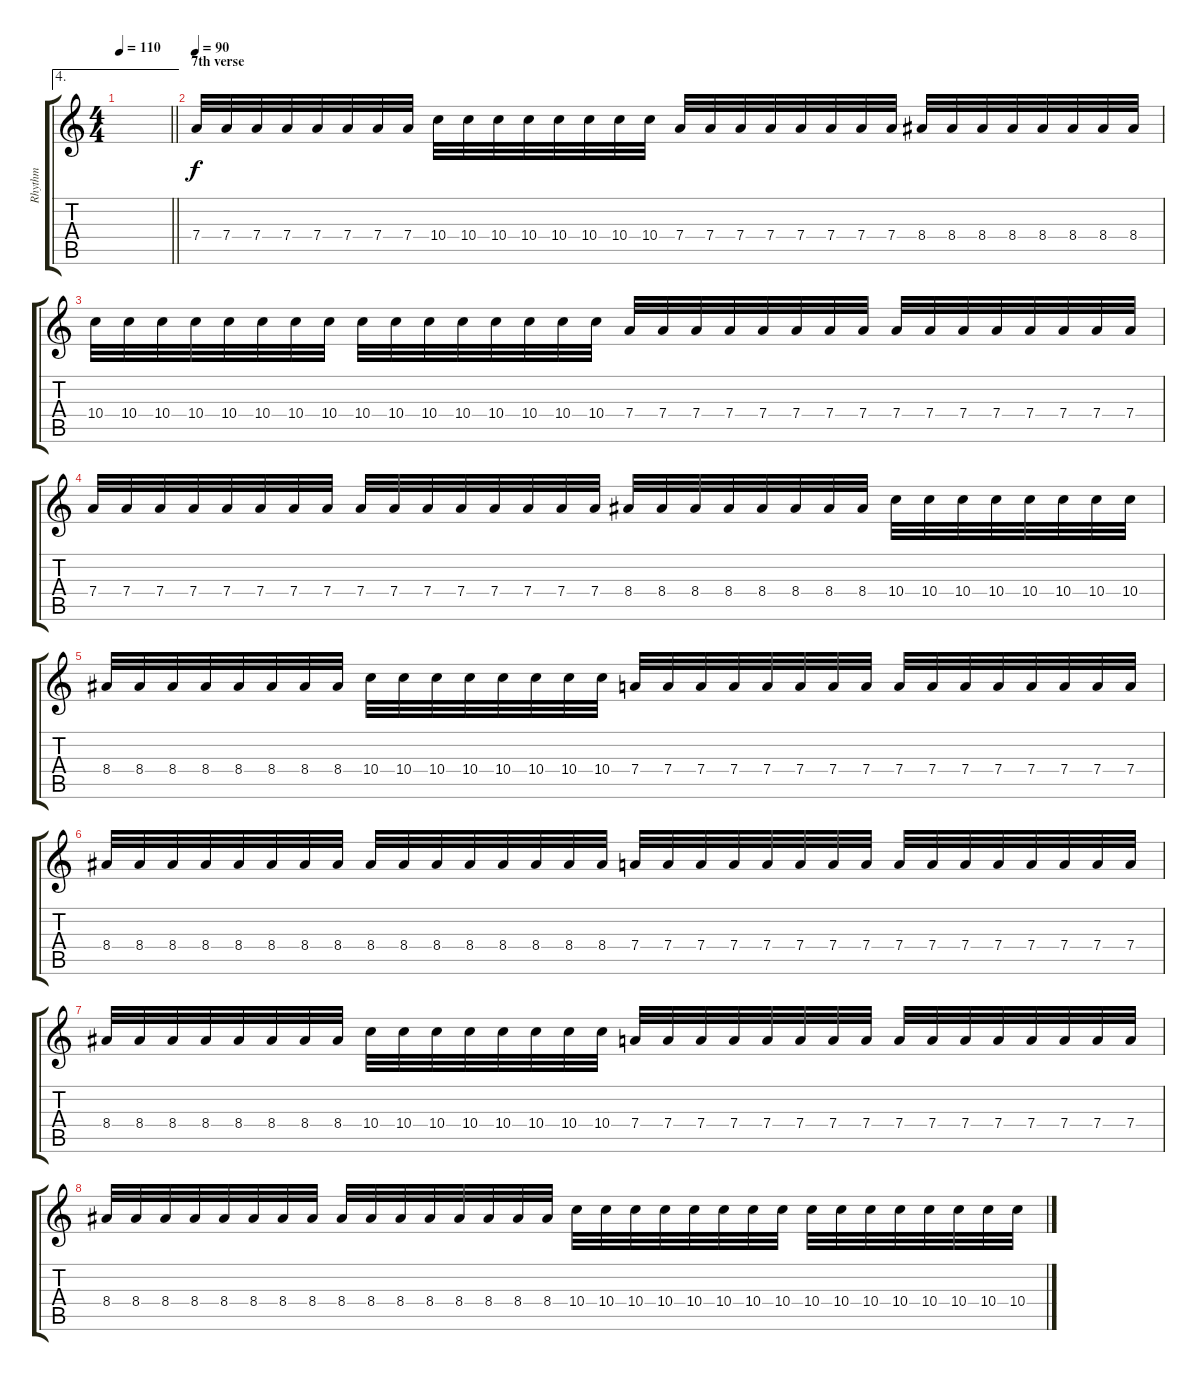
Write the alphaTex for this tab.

\track ("Rhythm" "Rhythm") {instrument distortionguitar}
\staff {score tabs}
\tuning (E4 B3 G3 D3 A2 E2) {hide}
\ae 4
\ts (4 4)
\tempo 110
\clef g2
\barLineRight lightlight
\ks c
|
\section ("" "7th verse")
\tempo 90
7.4.32 7.4.32 7.4.32 7.4.32 7.4.32 7.4.32 7.4.32 7.4.32 10.4.32 10.4.32 10.4.32 10.4.32 10.4.32 10.4.32 10.4.32 10.4.32 7.4.32 7.4.32 7.4.32 7.4.32 7.4.32 7.4.32 7.4.32 7.4.32 8.4.32 8.4.32 8.4.32 8.4.32 8.4.32 8.4.32 8.4.32 8.4.32 |
10.4.32 10.4.32 10.4.32 10.4.32 10.4.32 10.4.32 10.4.32 10.4.32 10.4.32 10.4.32 10.4.32 10.4.32 10.4.32 10.4.32 10.4.32 10.4.32 7.4.32 7.4.32 7.4.32 7.4.32 7.4.32 7.4.32 7.4.32 7.4.32 7.4.32 7.4.32 7.4.32 7.4.32 7.4.32 7.4.32 7.4.32 7.4.32 |
7.4.32 7.4.32 7.4.32 7.4.32 7.4.32 7.4.32 7.4.32 7.4.32 7.4.32 7.4.32 7.4.32 7.4.32 7.4.32 7.4.32 7.4.32 7.4.32 8.4.32 8.4.32 8.4.32 8.4.32 8.4.32 8.4.32 8.4.32 8.4.32 10.4.32 10.4.32 10.4.32 10.4.32 10.4.32 10.4.32 10.4.32 10.4.32 |
8.4.32 8.4.32 8.4.32 8.4.32 8.4.32 8.4.32 8.4.32 8.4.32 10.4.32 10.4.32 10.4.32 10.4.32 10.4.32 10.4.32 10.4.32 10.4.32 7.4.32 7.4.32 7.4.32 7.4.32 7.4.32 7.4.32 7.4.32 7.4.32 7.4.32 7.4.32 7.4.32 7.4.32 7.4.32 7.4.32 7.4.32 7.4.32 |
8.4.32 8.4.32 8.4.32 8.4.32 8.4.32 8.4.32 8.4.32 8.4.32 8.4.32 8.4.32 8.4.32 8.4.32 8.4.32 8.4.32 8.4.32 8.4.32 7.4.32 7.4.32 7.4.32 7.4.32 7.4.32 7.4.32 7.4.32 7.4.32 7.4.32 7.4.32 7.4.32 7.4.32 7.4.32 7.4.32 7.4.32 7.4.32 |
8.4.32 8.4.32 8.4.32 8.4.32 8.4.32 8.4.32 8.4.32 8.4.32 10.4.32 10.4.32 10.4.32 10.4.32 10.4.32 10.4.32 10.4.32 10.4.32 7.4.32 7.4.32 7.4.32 7.4.32 7.4.32 7.4.32 7.4.32 7.4.32 7.4.32 7.4.32 7.4.32 7.4.32 7.4.32 7.4.32 7.4.32 7.4.32 |
8.4.32 8.4.32 8.4.32 8.4.32 8.4.32 8.4.32 8.4.32 8.4.32 8.4.32 8.4.32 8.4.32 8.4.32 8.4.32 8.4.32 8.4.32 8.4.32 10.4.32 10.4.32 10.4.32 10.4.32 10.4.32 10.4.32 10.4.32 10.4.32 10.4.32 10.4.32 10.4.32 10.4.32 10.4.32 10.4.32 10.4.32 10.4.32
